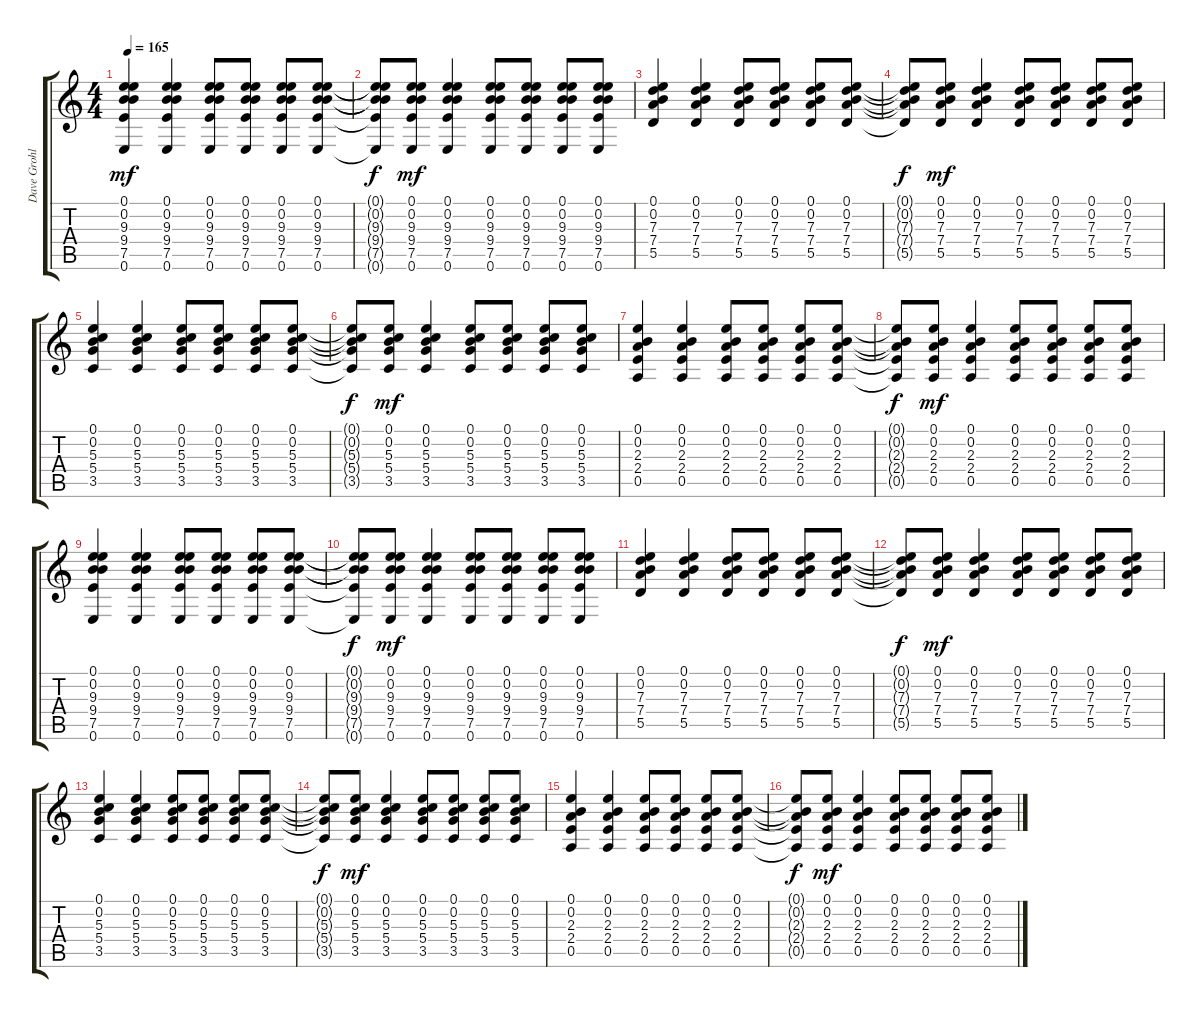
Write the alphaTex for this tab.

\track ("Dave Grohl - Rhythm Guitar [Right)" "Dave Grohl") {instrument acousticguitarsteel}
\staff {score tabs}
\tuning (E4 B3 G3 D3 A2 E2) {hide}
\ts (4 4)
\tempo 165
\clef g2
\ks c
(0.1 0.2 9.3 9.4 7.5 0.6).4{dy mf} (0.1 0.2 9.3 9.4 7.5 0.6).4 (0.1 0.2 9.3 9.4 7.5 0.6).8 (0.1 0.2 9.3 9.4 7.5 0.6).8 (0.1 0.2 9.3 9.4 7.5 0.6).8 (0.1 0.2 9.3 9.4 7.5 0.6).8 |
(0.1{t} 0.2{t} 9.3{t} 9.4{t} 7.5{t} 0.6{t}).8{dy f} (0.1 0.2 9.3 9.4 7.5 0.6).8{dy mf} (0.1 0.2 9.3 9.4 7.5 0.6).4 (0.1 0.2 9.3 9.4 7.5 0.6).8 (0.1 0.2 9.3 9.4 7.5 0.6).8 (0.1 0.2 9.3 9.4 7.5 0.6).8 (0.1 0.2 9.3 9.4 7.5 0.6).8 |
(0.1 0.2 7.3 7.4 5.5).4 (0.1 0.2 7.3 7.4 5.5).4 (0.1 0.2 7.3 7.4 5.5).8 (0.1 0.2 7.3 7.4 5.5).8 (0.1 0.2 7.3 7.4 5.5).8 (0.1 0.2 7.3 7.4 5.5).8 |
(0.1{t} 0.2{t} 7.3{t} 7.4{t} 5.5{t}).8{dy f} (0.1 0.2 7.3 7.4 5.5).8{dy mf} (0.1 0.2 7.3 7.4 5.5).4 (0.1 0.2 7.3 7.4 5.5).8 (0.1 0.2 7.3 7.4 5.5).8 (0.1 0.2 7.3 7.4 5.5).8 (0.1 0.2 7.3 7.4 5.5).8 |
(0.1 0.2 5.3 5.4 3.5).4 (0.1 0.2 5.3 5.4 3.5).4 (0.1 0.2 5.3 5.4 3.5).8 (0.1 0.2 5.3 5.4 3.5).8 (0.1 0.2 5.3 5.4 3.5).8 (0.1 0.2 5.3 5.4 3.5).8 |
(0.1{t} 0.2{t} 5.3{t} 5.4{t} 3.5{t}).8{dy f} (0.1 0.2 5.3 5.4 3.5).8{dy mf} (0.1 0.2 5.3 5.4 3.5).4 (0.1 0.2 5.3 5.4 3.5).8 (0.1 0.2 5.3 5.4 3.5).8 (0.1 0.2 5.3 5.4 3.5).8 (0.1 0.2 5.3 5.4 3.5).8 |
(0.1 0.2 2.3 2.4 0.5).4 (0.1 0.2 2.3 2.4 0.5).4 (0.1 0.2 2.3 2.4 0.5).8 (0.1 0.2 2.3 2.4 0.5).8 (0.1 0.2 2.3 2.4 0.5).8 (0.1 0.2 2.3 2.4 0.5).8 |
(0.1{t} 0.2{t} 2.3{t} 2.4{t} 0.5{t}).8{dy f} (0.1 0.2 2.3 2.4 0.5).8{dy mf} (0.1 0.2 2.3 2.4 0.5).4 (0.1 0.2 2.3 2.4 0.5).8 (0.1 0.2 2.3 2.4 0.5).8 (0.1 0.2 2.3 2.4 0.5).8 (0.1 0.2 2.3 2.4 0.5).8 |
(0.1 0.2 9.3 9.4 7.5 0.6).4 (0.1 0.2 9.3 9.4 7.5 0.6).4 (0.1 0.2 9.3 9.4 7.5 0.6).8 (0.1 0.2 9.3 9.4 7.5 0.6).8 (0.1 0.2 9.3 9.4 7.5 0.6).8 (0.1 0.2 9.3 9.4 7.5 0.6).8 |
(0.1{t} 0.2{t} 9.3{t} 9.4{t} 7.5{t} 0.6{t}).8{dy f} (0.1 0.2 9.3 9.4 7.5 0.6).8{dy mf} (0.1 0.2 9.3 9.4 7.5 0.6).4 (0.1 0.2 9.3 9.4 7.5 0.6).8 (0.1 0.2 9.3 9.4 7.5 0.6).8 (0.1 0.2 9.3 9.4 7.5 0.6).8 (0.1 0.2 9.3 9.4 7.5 0.6).8 |
(0.1 0.2 7.3 7.4 5.5).4 (0.1 0.2 7.3 7.4 5.5).4 (0.1 0.2 7.3 7.4 5.5).8 (0.1 0.2 7.3 7.4 5.5).8 (0.1 0.2 7.3 7.4 5.5).8 (0.1 0.2 7.3 7.4 5.5).8 |
(0.1{t} 0.2{t} 7.3{t} 7.4{t} 5.5{t}).8{dy f} (0.1 0.2 7.3 7.4 5.5).8{dy mf} (0.1 0.2 7.3 7.4 5.5).4 (0.1 0.2 7.3 7.4 5.5).8 (0.1 0.2 7.3 7.4 5.5).8 (0.1 0.2 7.3 7.4 5.5).8 (0.1 0.2 7.3 7.4 5.5).8 |
(0.1 0.2 5.3 5.4 3.5).4 (0.1 0.2 5.3 5.4 3.5).4 (0.1 0.2 5.3 5.4 3.5).8 (0.1 0.2 5.3 5.4 3.5).8 (0.1 0.2 5.3 5.4 3.5).8 (0.1 0.2 5.3 5.4 3.5).8 |
(0.1{t} 0.2{t} 5.3{t} 5.4{t} 3.5{t}).8{dy f} (0.1 0.2 5.3 5.4 3.5).8{dy mf} (0.1 0.2 5.3 5.4 3.5).4 (0.1 0.2 5.3 5.4 3.5).8 (0.1 0.2 5.3 5.4 3.5).8 (0.1 0.2 5.3 5.4 3.5).8 (0.1 0.2 5.3 5.4 3.5).8 |
(0.1 0.2 2.3 2.4 0.5).4 (0.1 0.2 2.3 2.4 0.5).4 (0.1 0.2 2.3 2.4 0.5).8 (0.1 0.2 2.3 2.4 0.5).8 (0.1 0.2 2.3 2.4 0.5).8 (0.1 0.2 2.3 2.4 0.5).8 |
(0.1{t} 0.2{t} 2.3{t} 2.4{t} 0.5{t}).8{dy f} (0.1 0.2 2.3 2.4 0.5).8{dy mf} (0.1 0.2 2.3 2.4 0.5).4 (0.1 0.2 2.3 2.4 0.5).8 (0.1 0.2 2.3 2.4 0.5).8 (0.1 0.2 2.3 2.4 0.5).8 (0.1 0.2 2.3 2.4 0.5).8
